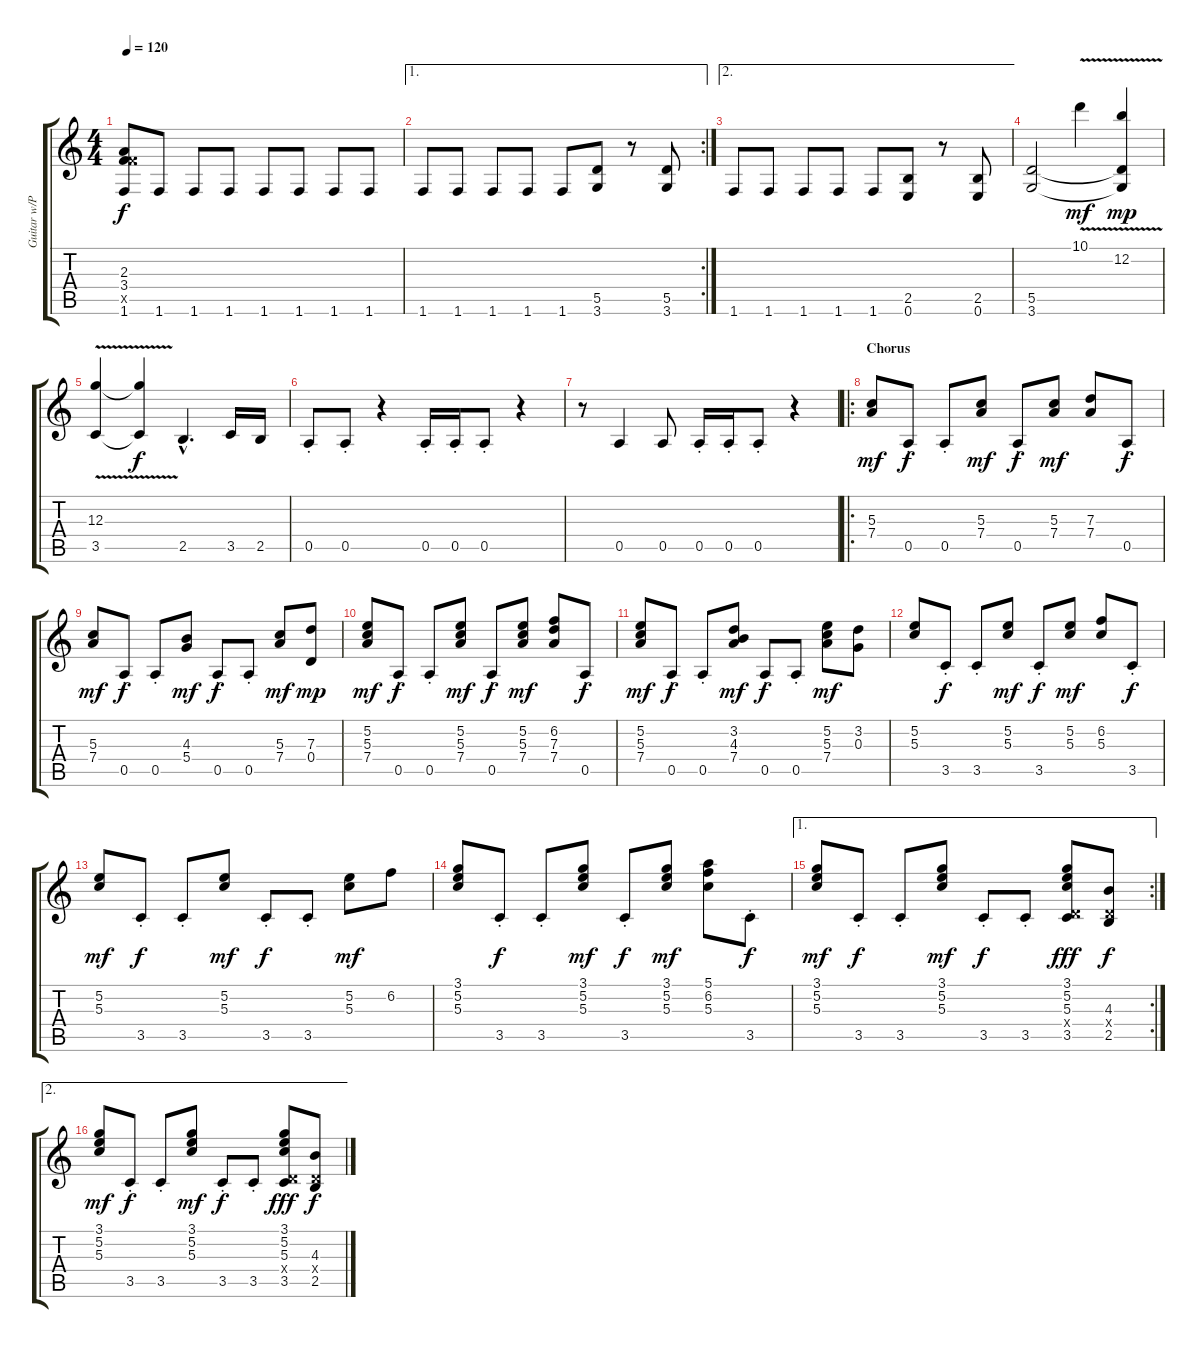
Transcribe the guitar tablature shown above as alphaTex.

\track ("Guitar w/Piano" "Guitar w/P") {instrument acousticguitarsteel}
\staff {score tabs}
\tuning (E4 B3 G3 D3 A2 E2) {hide}
\ts (4 4)
\tempo 120
\clef g2
\ks c
(2.3 3.4 8.5{x} 1.6).8{dy f} 1.6.8 1.6.8 1.6.8 1.6.8 1.6.8 1.6.8 1.6.8 |
\ae 1
\rc 2
1.6.8 1.6.8 1.6.8 1.6.8 1.6.8 (5.5 3.6).8 r.8 (5.5 3.6).8 |
\ae 2
1.6.8 1.6.8 1.6.8 1.6.8 1.6.8 (2.5 0.6).8 r.8 (2.5 0.6).8 |
(5.5 3.6).2 10.1{v}.4{dy mf} (12.2{v} 5.5{t} 3.6{t}).4{dy mp} |
(12.3{v} 3.5).4 (12.3{t} 3.5{t}).4{dy f} 2.5{hac}.4{d} 3.5.16 2.5.16 |
0.5{st}.8 0.5{st}.8 r.4 0.5{st}.16 0.5{st}.16 0.5{st}.8 r.4 |
r.8 0.5.4 0.5.8 0.5{st}.16 0.5{st}.16 0.5{st}.8 r.4 |
\ro
\section ("" "Chorus")
(5.3 7.4).8{dy mf volume 16 instrument distortionguitar} 0.5{st}.8{dy f} 0.5{st}.8 (5.3 7.4).8{dy mf volume 14 instrument distortionguitar} 0.5{st}.8{dy f} (5.3 7.4).8{dy mf volume 14 instrument distortionguitar} (7.3 7.4).8 0.5{st}.8{dy f} |
(5.3 7.4).8{dy mf} 0.5{st}.8{dy f} 0.5{st}.8 (4.3 5.4).8{dy mf} 0.5{st}.8{dy f} 0.5{st}.8 (5.3 7.4).8{dy mf} (7.3 0.4).8{dy mp} |
(5.2 5.3 7.4).8{dy mf volume 16 instrument distortionguitar} 0.5{st}.8{dy f} 0.5{st}.8 (5.2 5.3 7.4).8{dy mf volume 14 instrument distortionguitar} 0.5{st}.8{dy f} (5.2 5.3 7.4).8{dy mf volume 14 instrument distortionguitar} (6.2 7.3 7.4).8 0.5{st}.8{dy f} |
(5.2 5.3 7.4).8{dy mf} 0.5{st}.8{dy f} 0.5{st}.8 (3.2 4.3 7.4).8{dy mf} 0.5{st}.8{dy f} 0.5{st}.8 (5.2 5.3 7.4).8{dy mf} (3.2 0.3).8 |
(5.2 5.3).8 3.5{st}.8{dy f} 3.5{st}.8 (5.2 5.3).8{dy mf} 3.5{st}.8{dy f} (5.2 5.3).8{dy mf} (6.2 5.3).8 3.5{st}.8{dy f} |
(5.2 5.3).8{dy mf} 3.5{st}.8{dy f} 3.5{st}.8 (5.2 5.3).8{dy mf} 3.5{st}.8{dy f} 3.5{st}.8 (5.2 5.3).8{dy mf} 6.2.8 |
(3.1 5.2 5.3).8 3.5{st}.8{dy f} 3.5{st}.8 (3.1 5.2 5.3).8{dy mf} 3.5{st}.8{dy f} (3.1 5.2 5.3).8{dy mf} (5.1 6.2 5.3).8 3.5{st}.8{dy f} |
\ae 1
\rc 2
(3.1 5.2 5.3).8{dy mf} 3.5{st}.8{dy f} 3.5{st}.8 (3.1 5.2 5.3).8{dy mf} 3.5{st}.8{dy f} 3.5{st}.8 (3.1 5.2 5.3 0.4{x} 3.5).8{dy fff} (4.3 0.4{x} 2.5).8{dy f} |
\ae 2
(3.1 5.2 5.3).8{dy mf} 3.5{st}.8{dy f} 3.5{st}.8 (3.1 5.2 5.3).8{dy mf} 3.5{st}.8{dy f} 3.5{st}.8 (3.1 5.2 5.3 0.4{x} 3.5).8{dy fff} (4.3 0.4{x} 2.5).8{dy f}
